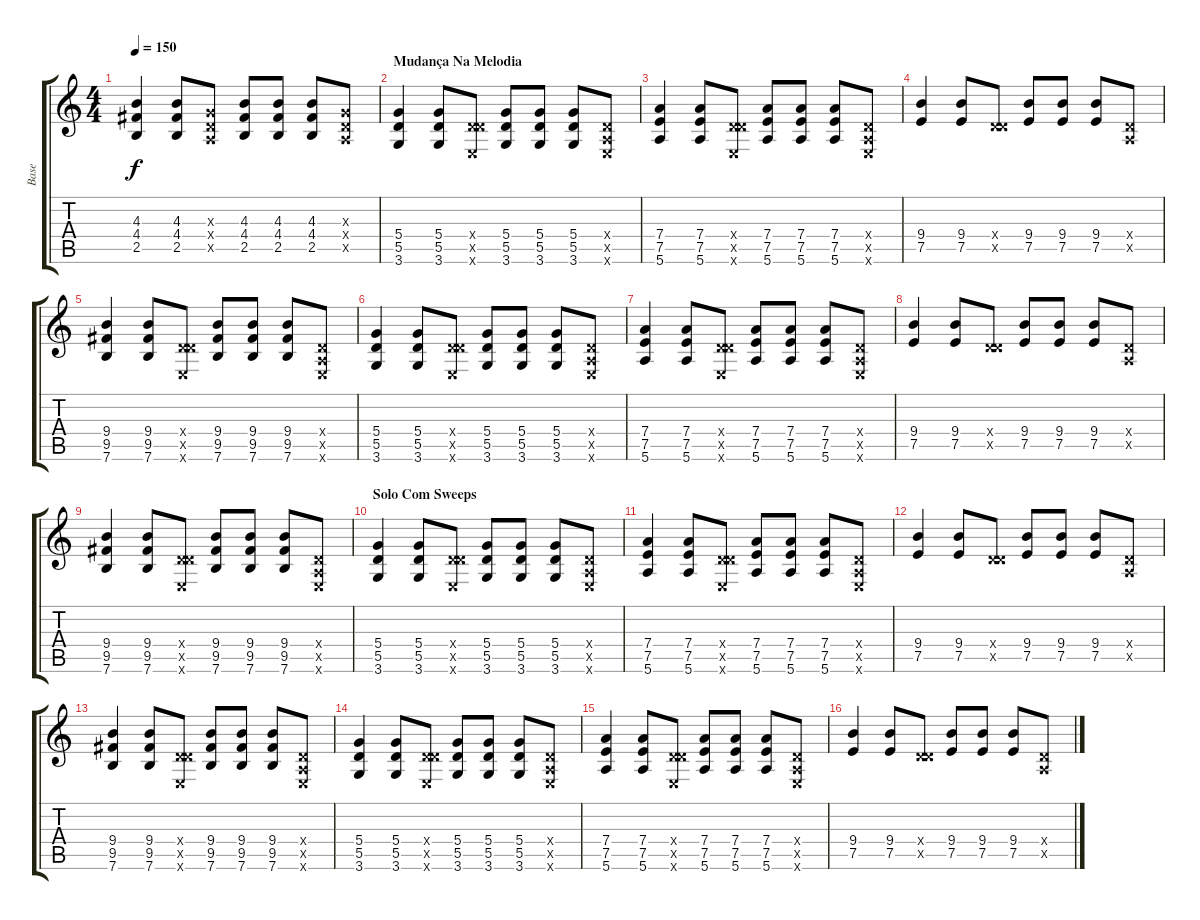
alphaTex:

\track ("Base" "Base") {instrument distortionguitar}
\staff {score tabs}
\tuning (E4 B3 G3 D3 A2 E2) {hide}
\ts (4 4)
\tempo 150
\clef g2
\ks c
(4.3 4.4 2.5).4{dy f} (4.3 4.4 2.5).8 (0.3{x} 0.4{x} 0.5{x}).8 (4.3 4.4 2.5).8 (4.3 4.4 2.5).8 (4.3 4.4 2.5).8 (0.3{x} 0.4{x} 0.5{x}).8 |
\section ("" "Mudança Na Melodia")
(5.4 5.5 3.6).4 (5.4 5.5 3.6).8 (0.4{x} 5.5{x} 0.6{x}).8 (5.4 5.5 3.6).8 (5.4 5.5 3.6).8 (5.4 5.5 3.6).8 (0.4{x} 0.5{x} 0.6{x}).8 |
(7.4 7.5 5.6).4 (7.4 7.5 5.6).8 (0.4{x} 5.5{x} 0.6{x}).8 (7.4 7.5 5.6).8 (7.4 7.5 5.6).8 (7.4 7.5 5.6).8 (0.4{x} 0.5{x} 0.6{x}).8 |
(9.4 7.5).4 (9.4 7.5).8 (0.4{x} 5.5{x}).8 (9.4 7.5).8 (9.4 7.5).8 (9.4 7.5).8 (0.4{x} 0.5{x}).8 |
(9.4 9.5 7.6).4 (9.4 9.5 7.6).8 (0.4{x} 5.5{x} 0.6{x}).8 (9.4 9.5 7.6).8 (9.4 9.5 7.6).8 (9.4 9.5 7.6).8 (0.4{x} 0.5{x} 0.6{x}).8 |
(5.4 5.5 3.6).4 (5.4 5.5 3.6).8 (0.4{x} 5.5{x} 0.6{x}).8 (5.4 5.5 3.6).8 (5.4 5.5 3.6).8 (5.4 5.5 3.6).8 (0.4{x} 0.5{x} 0.6{x}).8 |
(7.4 7.5 5.6).4 (7.4 7.5 5.6).8 (0.4{x} 5.5{x} 0.6{x}).8 (7.4 7.5 5.6).8 (7.4 7.5 5.6).8 (7.4 7.5 5.6).8 (0.4{x} 0.5{x} 0.6{x}).8 |
(9.4 7.5).4 (9.4 7.5).8 (0.4{x} 5.5{x}).8 (9.4 7.5).8 (9.4 7.5).8 (9.4 7.5).8 (0.4{x} 0.5{x}).8 |
(9.4 9.5 7.6).4 (9.4 9.5 7.6).8 (0.4{x} 5.5{x} 0.6{x}).8 (9.4 9.5 7.6).8 (9.4 9.5 7.6).8 (9.4 9.5 7.6).8 (0.4{x} 0.5{x} 0.6{x}).8 |
\section ("" "Solo Com Sweeps")
(5.4 5.5 3.6).4 (5.4 5.5 3.6).8 (0.4{x} 5.5{x} 0.6{x}).8 (5.4 5.5 3.6).8 (5.4 5.5 3.6).8 (5.4 5.5 3.6).8 (0.4{x} 0.5{x} 0.6{x}).8 |
(7.4 7.5 5.6).4 (7.4 7.5 5.6).8 (0.4{x} 5.5{x} 0.6{x}).8 (7.4 7.5 5.6).8 (7.4 7.5 5.6).8 (7.4 7.5 5.6).8 (0.4{x} 0.5{x} 0.6{x}).8 |
(9.4 7.5).4 (9.4 7.5).8 (0.4{x} 5.5{x}).8 (9.4 7.5).8 (9.4 7.5).8 (9.4 7.5).8 (0.4{x} 0.5{x}).8 |
(9.4 9.5 7.6).4 (9.4 9.5 7.6).8 (0.4{x} 5.5{x} 0.6{x}).8 (9.4 9.5 7.6).8 (9.4 9.5 7.6).8 (9.4 9.5 7.6).8 (0.4{x} 0.5{x} 0.6{x}).8 |
(5.4 5.5 3.6).4 (5.4 5.5 3.6).8 (0.4{x} 5.5{x} 0.6{x}).8 (5.4 5.5 3.6).8 (5.4 5.5 3.6).8 (5.4 5.5 3.6).8 (0.4{x} 0.5{x} 0.6{x}).8 |
(7.4 7.5 5.6).4 (7.4 7.5 5.6).8 (0.4{x} 5.5{x} 0.6{x}).8 (7.4 7.5 5.6).8 (7.4 7.5 5.6).8 (7.4 7.5 5.6).8 (0.4{x} 0.5{x} 0.6{x}).8 |
(9.4 7.5).4 (9.4 7.5).8 (0.4{x} 5.5{x}).8 (9.4 7.5).8 (9.4 7.5).8 (9.4 7.5).8 (0.4{x} 0.5{x}).8
